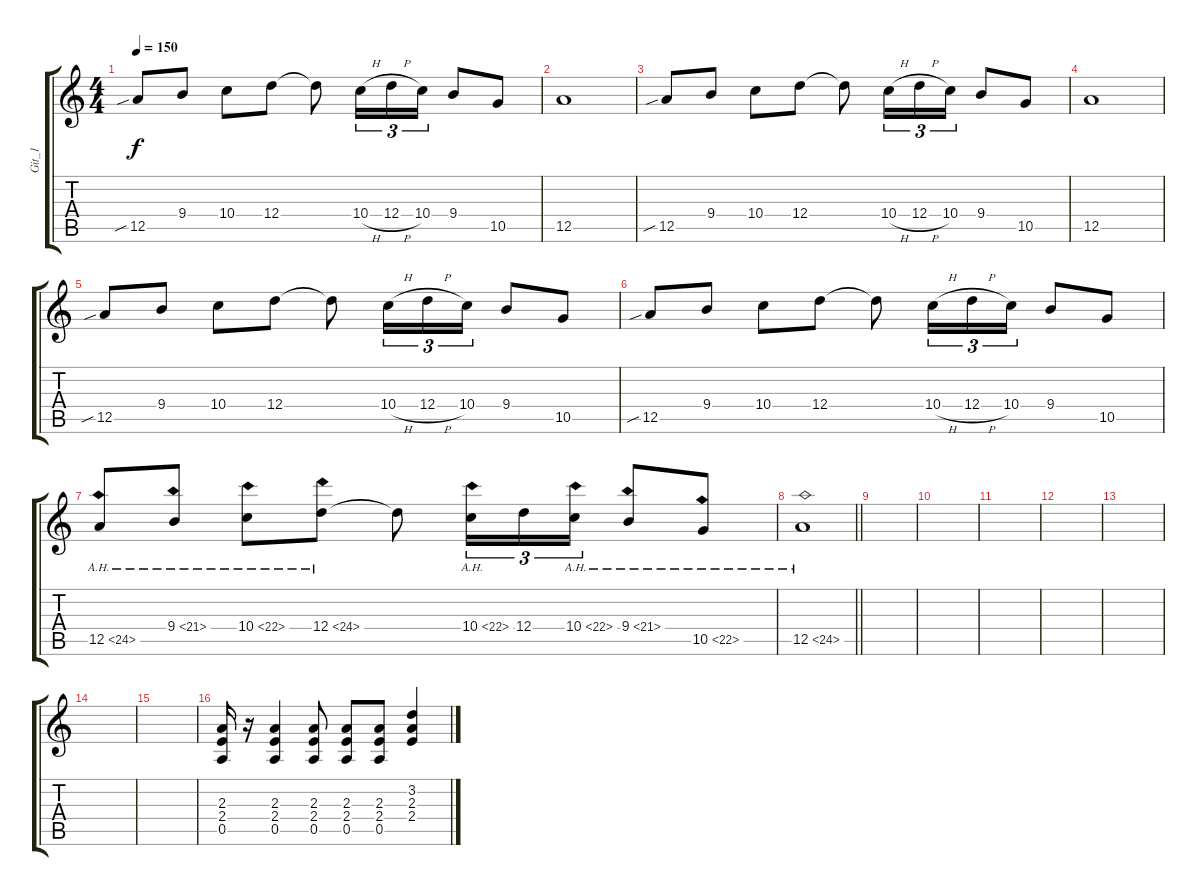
\track ("Git_1" "Git_1") {instrument distortionguitar}
\staff {score tabs}
\tuning (E4 B3 G3 D3 A2 E2) {hide}
\ts (4 4)
\tempo 150
\clef g2
\ks c
12.5{sib}.8{dy f} 9.4.8 10.4.8 12.4.8 12.4{t}.8 10.4{h}.16{tu (3 2)} 12.4{h}.16{tu (3 2)} 10.4.16{tu (3 2)} 9.4.8 10.5.8 |
12.5.1 |
12.5{sib}.8 9.4.8 10.4.8 12.4.8 12.4{t}.8 10.4{h}.16{tu (3 2)} 12.4{h}.16{tu (3 2)} 10.4.16{tu (3 2)} 9.4.8 10.5.8 |
12.5.1 |
12.5{sib}.8 9.4.8 10.4.8 12.4.8 12.4{t}.8 10.4{h}.16{tu (3 2)} 12.4{h}.16{tu (3 2)} 10.4.16{tu (3 2)} 9.4.8 10.5.8 |
12.5{sib}.8 9.4.8 10.4.8 12.4.8 12.4{t}.8 10.4{h}.16{tu (3 2)} 12.4{h}.16{tu (3 2)} 10.4.16{tu (3 2)} 9.4.8 10.5.8 |
12.5{ah 12}.8 9.4{ah 12}.8 10.4{ah 12}.8 12.4{ah 12}.8 12.4{t}.8 10.4{ah 12}.16{tu (3 2)} 12.4.16{tu (3 2)} 10.4{ah 12}.16{tu (3 2)} 9.4{ah 12}.8 10.5{ah 12}.8 |
\barLineRight lightlight
12.5{ah 12}.1 |
|
|
|
|
|
|
|
(2.3 2.4 0.5).16{instrument distortionguitar} r.16 (2.3 2.4 0.5).4 (2.3 2.4 0.5).8 (2.3 2.4 0.5).8 (2.3 2.4 0.5).8 (3.2 2.3 2.4).4
